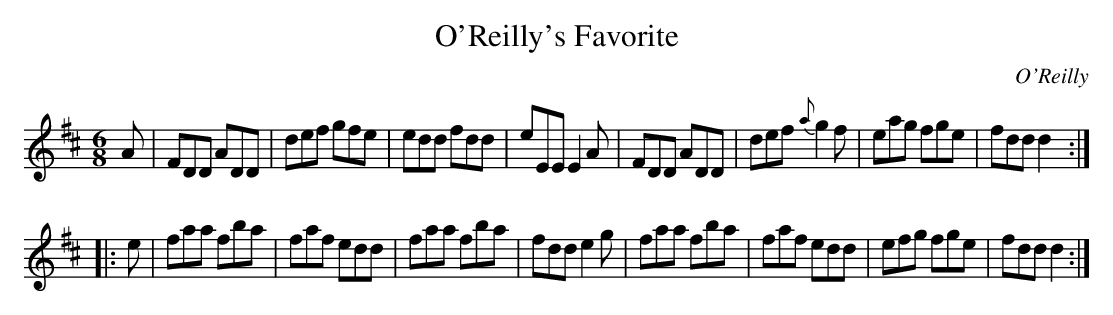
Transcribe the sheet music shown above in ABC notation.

X:1
T: O'Reilly's Favorite
O: O'Reilly
M: 6/8
L: 1/8
K: D
A |\
FDD ADD | def    gfe | edd fdd | eEE E2A |\
FDD ADD | def {a}g2f | eag fge | fdd d2 :|
|: e |\
faa fba | faf edd | faa fba | fdd e2g |\
faa fba | faf edd | efg fge | fdd d2 :|
